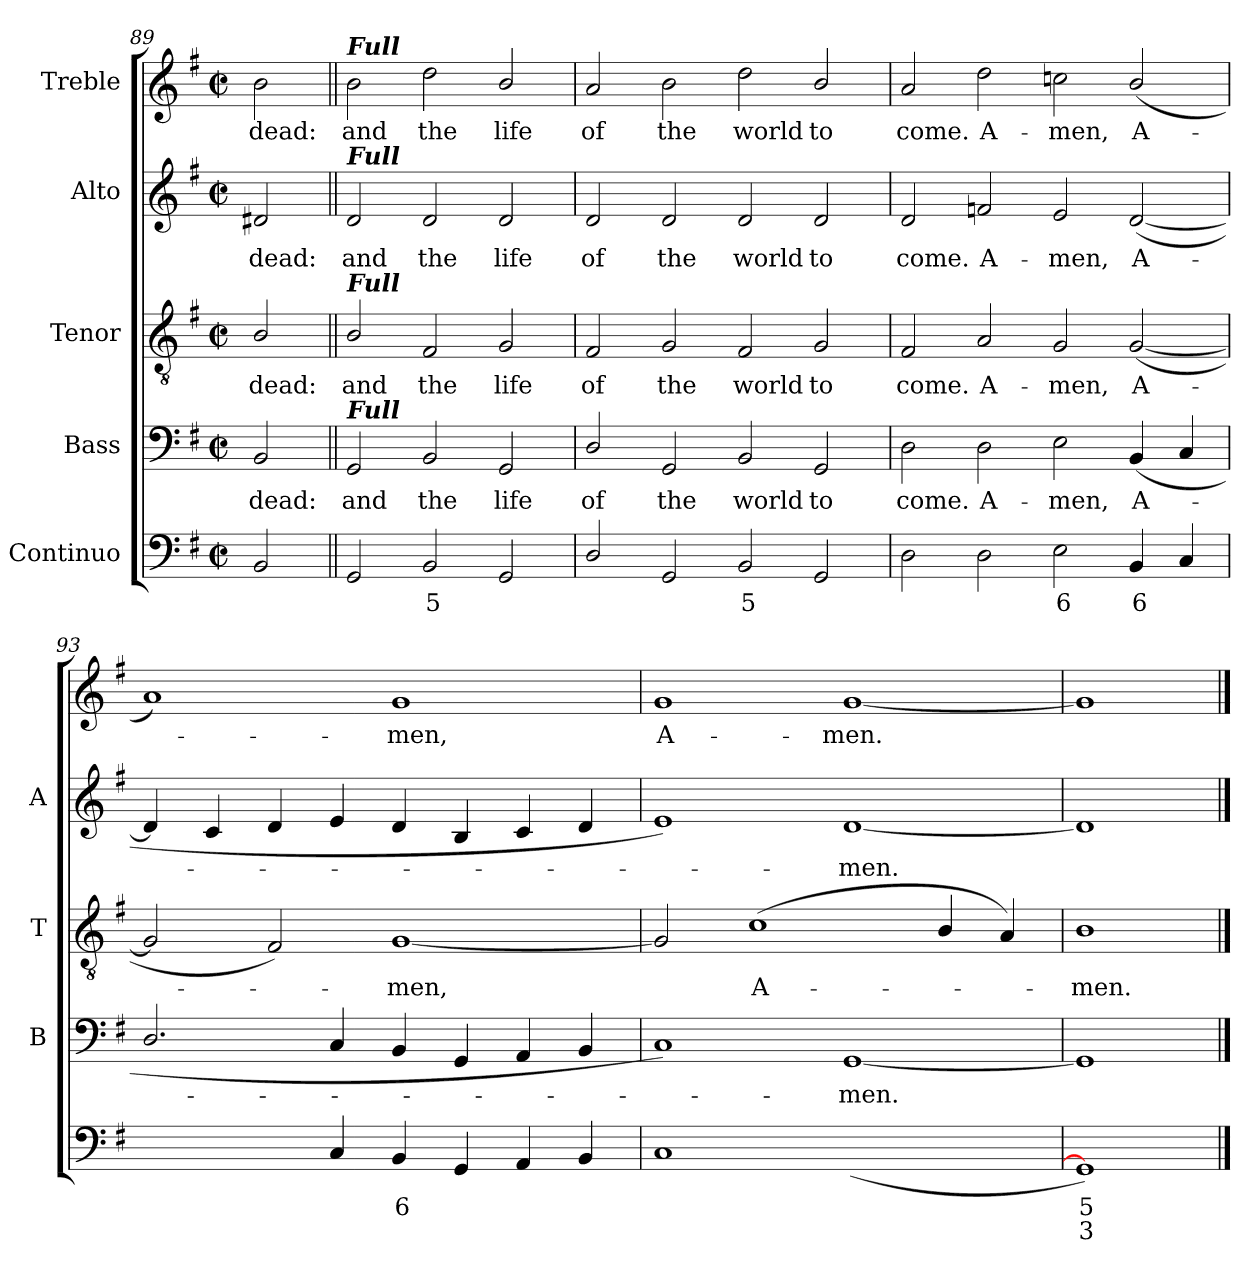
**kern	**text	**text	**kern	**text	**kern	**text	**kern	**text	**kern	**text
*part5	*part5	*part5	*part4	*part4	*part3	*part3	*part2	*part2	*part1	*part1
*staff5	*staff5	*staff5	*staff4	*staff4	*staff3	*staff3	*staff2	*staff2	*staff1	*staff1
*I"Continuo	*	*	*I"Bass	*	*I"Tenor	*	*I"Alto	*	*I"Treble	*
*	*	*	*I'B	*	*I'T	*	*I'A	*	*	*
*clefF4	*	*	*clefF4	*	*clefGv2	*	*clefG2	*	*clefG2	*
*k[f#]	*	*	*k[f#]	*	*k[f#]	*	*k[f#]	*	*k[f#]	*
*G:	*	*	*G:	*	*G:	*	*G:	*	*G:	*
*M4/2	*	*	*M4/2	*	*M4/2	*	*M4/2	*	*M4/2	*
*met(c|)	*	*	*met(c|)	*	*met(c|)	*	*met(c|)	*	*met(c|)	*
=89	=89	=89	=89	=89	=89	=89	=89	=89	=89	=89
!	!	!	!	!LO:LY:b	!	!LO:LY:b	!	!LO:LY:b	!	!LO:LY:b
2BB	.	.	2BB	dead:	2B/	dead:	2d#X	dead:	2b	dead:
=90||	=90||	=90||	=90||	=90||	=90||	=90||	=90||	=90||	=90||	=90||
!	!	!	!	!	!	!	!	!	!LO:TX:a:Bi:t=Full	!
!	!	!	!	!	!	!	!LO:TX:a:Bi:t=Full	!	!	!
!	!	!	!	!	!LO:TX:a:Bi:t=Full	!	!	!	!	!
!	!	!	!LO:TX:a:Bi:t=Full	!	!	!	!	!	!	!
!	!	!	!	!LO:LY:b	!	!LO:LY:b	!	!LO:LY:b	!	!LO:LY:b
2GG	.	.	2GG	and	2B/	and	2d	and	2b	and
!	!LO:LY:b	!	!	!LO:LY:b	!	!LO:LY:b	!	!LO:LY:b	!	!LO:LY:b
2BB	5	.	2BB	the	2F#	the	2d	the	2dd	the
!	!	!	!	!LO:LY:b	!	!LO:LY:b	!	!LO:LY:b	!	!LO:LY:b
2GG	.	.	2GG	life	2G	life	2d	life	2b/	life
=91	=91	=91	=91	=91	=91	=91	=91	=91	=91	=91
!	!	!	!	!LO:LY:b	!	!LO:LY:b	!	!LO:LY:b	!	!LO:LY:b
2D/	.	.	2D/	of	2F#	of	2d	of	2a	of
!	!	!	!	!LO:LY:b	!	!LO:LY:b	!	!LO:LY:b	!	!LO:LY:b
2GG	.	.	2GG	the	2G	the	2d	the	2b	the
!	!LO:LY:b	!	!	!LO:LY:b	!	!LO:LY:b	!	!LO:LY:b	!	!LO:LY:b
2BB	5	.	2BB	world	2F#	world	2d	world	2dd	world
!	!	!	!	!LO:LY:b	!	!LO:LY:b	!	!LO:LY:b	!	!LO:LY:b
2GG	.	.	2GG	to	2G	to	2d	to	2b/	to
=92	=92	=92	=92	=92	=92	=92	=92	=92	=92	=92
!	!	!	!	!LO:LY:b	!	!LO:LY:b	!	!LO:LY:b	!	!LO:LY:b
2D	.	.	2D	come.	2F#	come.	2d	come.	2a	come.
!	!	!	!	!LO:LY:b	!	!LO:LY:b	!	!LO:LY:b	!	!LO:LY:b
2D	.	.	2D	A-	2A	A-	2fn	A-	2dd	A-
!	!LO:LY:b	!	!	!LO:LY:b	!	!LO:LY:b	!	!LO:LY:b	!	!LO:LY:b
2E	6	.	2E	-men,	2G	-men,	2e	-men,	2ccn	-men,
!	!LO:LY:b	!	!	!LO:LY:b	!	!LO:LY:b	!	!LO:LY:b	!	!LO:LY:b
4BB	6	.	(<4BB	A-	(<[2G	A-	(<[2d	A-	(<2b/	A-
4C	.	.	4C	.	.	.	.	.	.	.
=93	=93	=93	=93	=93	=93	=93	=93	=93	=93	=93
!	!LO:LY:b	!	!	!	!	!	!	!	!	!
[2D/yy	4	.	2.D/	.	2G]	.	4d]	.	1a)	.
.	.	.	.	.	.	.	4c	.	.	.
!	!LO:LY:b	!	!	!	!	!	!	!	!	!
4Dyy]	3	.	.	.	2F#)	.	4d	.	.	.
4C	.	.	4C	.	.	.	4e	.	.	.
!	!LO:LY:b	!	!	!	!	!LO:LY:b	!	!	!	!LO:LY:b
4BB	6	.	4BB	.	[1G	men,	4d	.	1g	men,
4GG	.	.	4GG	.	.	.	4B	.	.	.
4AA	.	.	4AA	.	.	.	4c	.	.	.
4BB	.	.	4BB	.	.	.	4d	.	.	.
=94	=94	=94	=94	=94	=94	=94	=94	=94	=94	=94
!	!	!	!	!	!	!	!	!	!	!LO:LY:b
1C	.	.	1C)	.	2G]	.	1e)	.	1g	A-
!	!	!	!	!	!	!LO:LY:b	!	!	!	!
.	.	.	.	.	(<1c	A-	.	.	.	.
!	!LO:LY:b	!	!	!LO:LY:b	!	!	!	!LO:LY:b	!	!LO:LY:b
(>[2GG\yy	4	.	[1GG	men.	.	.	[1d	men.	[1g	-men.
!	!LO:LY:b	!	!	!	!	!	!	!	!	!
2GG\yy_	3	.	.	.	4B/	.	.	.	.	.
.	.	.	.	.	4A)	.	.	.	.	.
=95	=95	=95	=95	=95	=95	=95	=95	=95	=95	=95
!	!LO:LY:b	!LO:LY:b	!	!	!	!LO:LY:b	!	!	!	!
1GG\])	5	3	1GG]	.	1B	men.	1d]	.	1g]	.
==	==	==	==	==	==	==	==	==	==	==
*-	*-	*-	*-	*-	*-	*-	*-	*-	*-	*-
